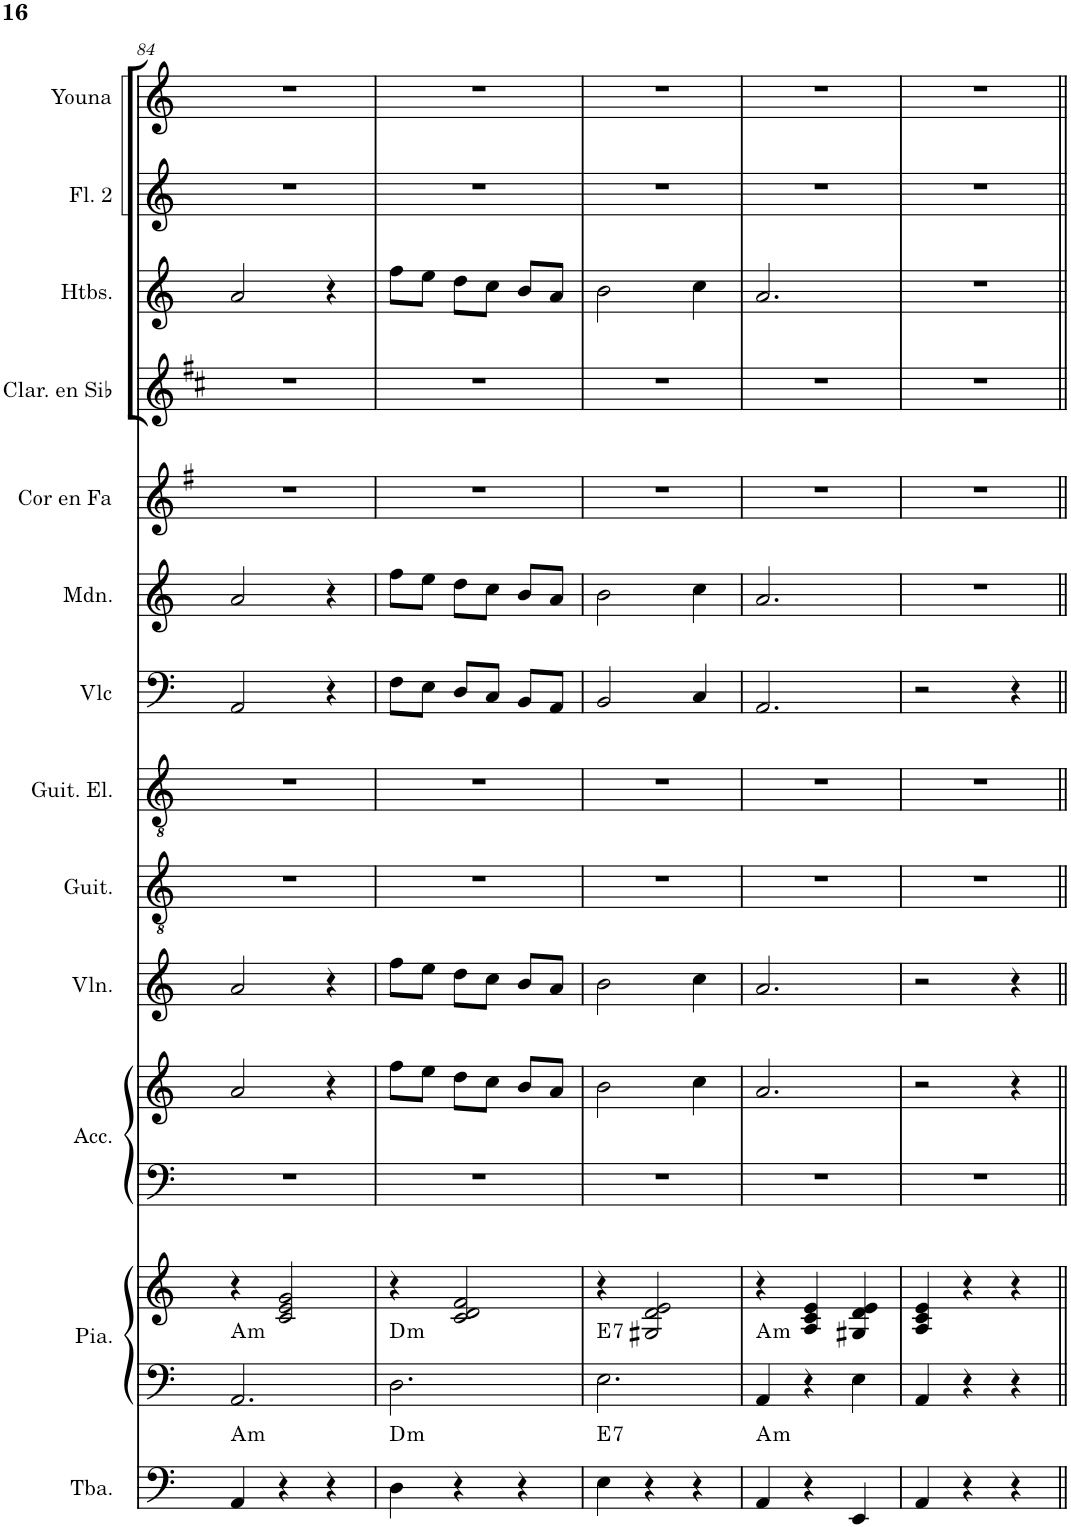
**kern	**harte	**kern	**kern	**harte	**kern	**kern	**kern	**kern	**kern	**kern	**kern	**kern	**kern	**kern	**kern	**kern
*part13	*part13	*part12	*part12	*part12	*part11	*part11	*part10	*part9	*part8	*part7	*part6	*part5	*part4	*part3	*part2	*part1
*staff15	*	*staff14	*staff13	*	*staff12	*staff11	*staff10	*staff9	*staff8	*staff7	*staff6	*staff5	*staff4	*staff3	*staff2	*staff1
*I"Tuba	*	*I"Piano	*	*	*I"Accordéon	*	*I"Violon	*I"Guitare acoustique	*I"Guitare électrique	*I"Violoncelle	*I"Mandoline	*I"Cor en Fa	*I"Clarinette en Sib	*I"Hautbois	*I"Flûte 2	*I"Flûte
*I'Tba.	*	*I'Pia.	*	*	*I'Acc.	*	*I'Vln.	*I'Guit.	*I'Guit. El.	*I'Vlc	*I'Mdn.	*I'Cor en Fa	*I'Clar. en Sib	*I'Htbs.	*I'Fl. 2	*
!!LO:PB:g=z
*clefF4	*	*clefF4	*clefG2	*	*clefF4	*clefG2	*clefG2	*clefGv2	*clefGv2	*clefF4	*clefG2	*clefG2	*clefG2	*clefG2	*clefG2	*clefG2
*	*	*	*	*	*	*	*	*	*	*	*	*Trd4c7	*Trd1c2	*	*	*
*k[]	*	*k[]	*k[]	*	*k[]	*k[]	*k[]	*k[]	*k[]	*k[]	*k[]	*k[f#]	*k[f#c#]	*k[]	*k[]	*k[]
*M3/4	*	*M3/4	*M3/4	*	*M3/4	*M3/4	*M3/4	*M3/4	*M3/4	*M3/4	*M3/4	*M3/4	*M3/4	*M3/4	*M3/4	*M3/4
=84	=84	=84	=84	=84	=84	=84	=84	=84	=84	=84	=84	=84	=84	=84	=84	=84
!	!LO:H:kt=m	!	!	!LO:H:kt=m	!	!	!	!	!	!	!	!	!	!	!	!
4AA/	A:min	2.AA/	4r	A:min	2.r	2a/	2a/	2.r	2.r	2AA/	2a/	2.r	2.r	2a/	2.r	2.r
4r	.	.	2c/ 2e/ 2g/	.	.	.	.	.	.	.	.	.	.	.	.	.
4r	.	.	.	.	.	4r	4r	.	.	4r	4r	.	.	4r	.	.
=85	=85	=85	=85	=85	=85	=85	=85	=85	=85	=85	=85	=85	=85	=85	=85	=85
!	!LO:H:kt=m	!	!	!LO:H:kt=m	!	!	!	!	!	!	!	!	!	!	!	!
4D\	D:min	2.D\	4r	D:min	2.r	8ff\L	8ff\L	2.r	2.r	8F\L	8ff\L	2.r	2.r	8ff\L	2.r	2.r
.	.	.	.	.	.	8ee\J	8ee\J	.	.	8E\J	8ee\J	.	.	8ee\J	.	.
4r	.	.	2c/ 2d/ 2f/	.	.	8dd\L	8dd\L	.	.	8D/L	8dd\L	.	.	8dd\L	.	.
.	.	.	.	.	.	8cc\J	8cc\J	.	.	8C/J	8cc\J	.	.	8cc\J	.	.
4r	.	.	.	.	.	8b/L	8b/L	.	.	8BB/L	8b/L	.	.	8b/L	.	.
.	.	.	.	.	.	8a/J	8a/J	.	.	8AA/J	8a/J	.	.	8a/J	.	.
=86	=86	=86	=86	=86	=86	=86	=86	=86	=86	=86	=86	=86	=86	=86	=86	=86
!	!LO:H:kt=7	!	!	!LO:H:kt=7	!	!	!	!	!	!	!	!	!	!	!	!
4E\	E:7	2.E\	4r	E:7	2.r	2b\	2b\	2.r	2.r	2BB/	2b\	2.r	2.r	2b\	2.r	2.r
4r	.	.	2G#X/ 2d/ 2e/	.	.	.	.	.	.	.	.	.	.	.	.	.
4r	.	.	.	.	.	4cc\	4cc\	.	.	4C/	4cc\	.	.	4cc\	.	.
=87	=87	=87	=87	=87	=87	=87	=87	=87	=87	=87	=87	=87	=87	=87	=87	=87
!	!LO:H:kt=m	!	!	!LO:H:kt=m	!	!	!	!	!	!	!	!	!	!	!	!
4AA/	A:min	4AA/	4r	A:min	2.r	2.a/	2.a/	2.r	2.r	2.AA/	2.a/	2.r	2.r	2.a/	2.r	2.r
4r	.	4r	4A/ 4c/ 4e/	.	.	.	.	.	.	.	.	.	.	.	.	.
4EE/	.	4E\	4G#X/ 4d/ 4e/	.	.	.	.	.	.	.	.	.	.	.	.	.
=88	=88	=88	=88	=88	=88	=88	=88	=88	=88	=88	=88	=88	=88	=88	=88	=88
4AA/	.	4AA/	4A/ 4c/ 4e/	.	2.r	2r	2r	2.r	2.r	2r	2.r	2.r	2.r	2.r	2.r	2.r
4r	.	4r	4r	.	.	.	.	.	.	.	.	.	.	.	.	.
4r	.	4r	4r	.	.	4r	4r	.	.	4r	.	.	.	.	.	.
=||	=||	=||	=||	=||	=||	=||	=||	=||	=||	=||	=||	=||	=||	=||	=||	=||
*-	*-	*-	*-	*-	*-	*-	*-	*-	*-	*-	*-	*-	*-	*-	*-	*-
